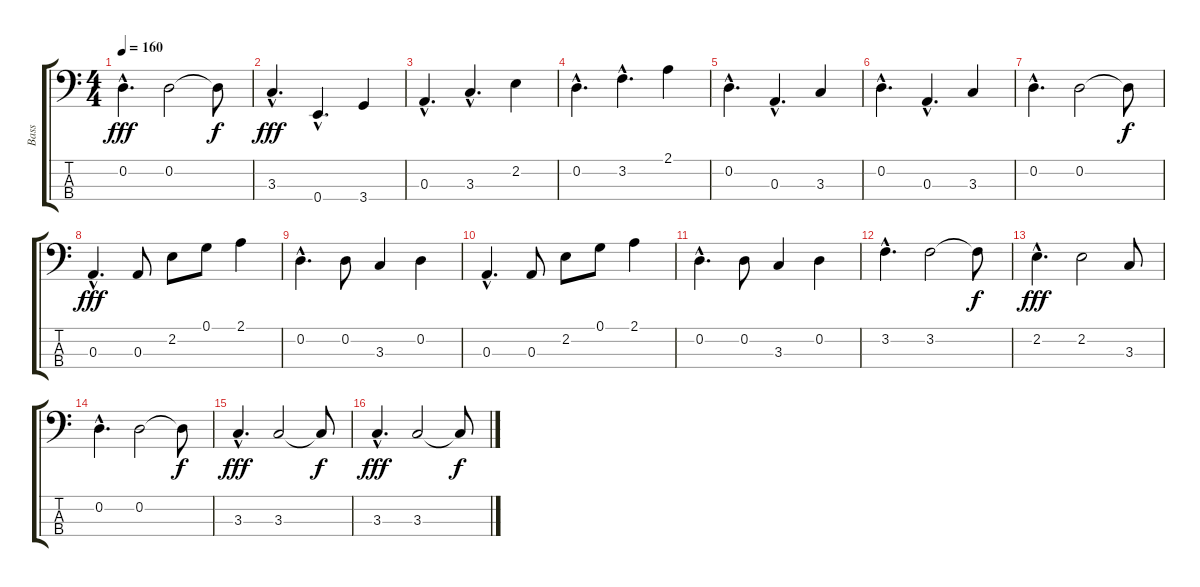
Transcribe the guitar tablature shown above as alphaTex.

\track ("Bass" "Bass") {instrument electricbassfinger}
\staff {score tabs}
\tuning (G2 D2 A1 E1) {hide}
\ts (4 4)
\tempo 160
\clef f4
\ks c
0.2{hac}.4{d dy fff} 0.2.2 0.2{t}.8{dy f} |
3.3{hac}.4{d dy fff} 0.4{hac}.4{d} 3.4.4 |
0.3{hac}.4{d} 3.3{hac}.4{d} 2.2.4 |
0.2{hac}.4{d} 3.2{hac}.4{d} 2.1.4 |
0.2{hac}.4{d} 0.3{hac}.4{d} 3.3.4 |
0.2{hac}.4{d} 0.3{hac}.4{d} 3.3.4 |
0.2{hac}.4{d} 0.2.2 0.2{t}.8{dy f} |
0.3{hac}.4{d dy fff} 0.3.8 2.2.8 0.1.8 2.1.4 |
0.2{hac}.4{d} 0.2.8 3.3.4 0.2.4 |
0.3{hac}.4{d} 0.3.8 2.2.8 0.1.8 2.1.4 |
0.2{hac}.4{d} 0.2.8 3.3.4 0.2.4 |
3.2{hac}.4{d} 3.2.2 3.2{t}.8{dy f} |
2.2{hac}.4{d dy fff} 2.2.2 3.3.8 |
0.2{hac}.4{d} 0.2.2 0.2{t}.8{dy f} |
3.3{hac}.4{d dy fff} 3.3.2 3.3{t}.8{dy f} |
3.3{hac}.4{d dy fff} 3.3.2 3.3{t}.8{dy f}
